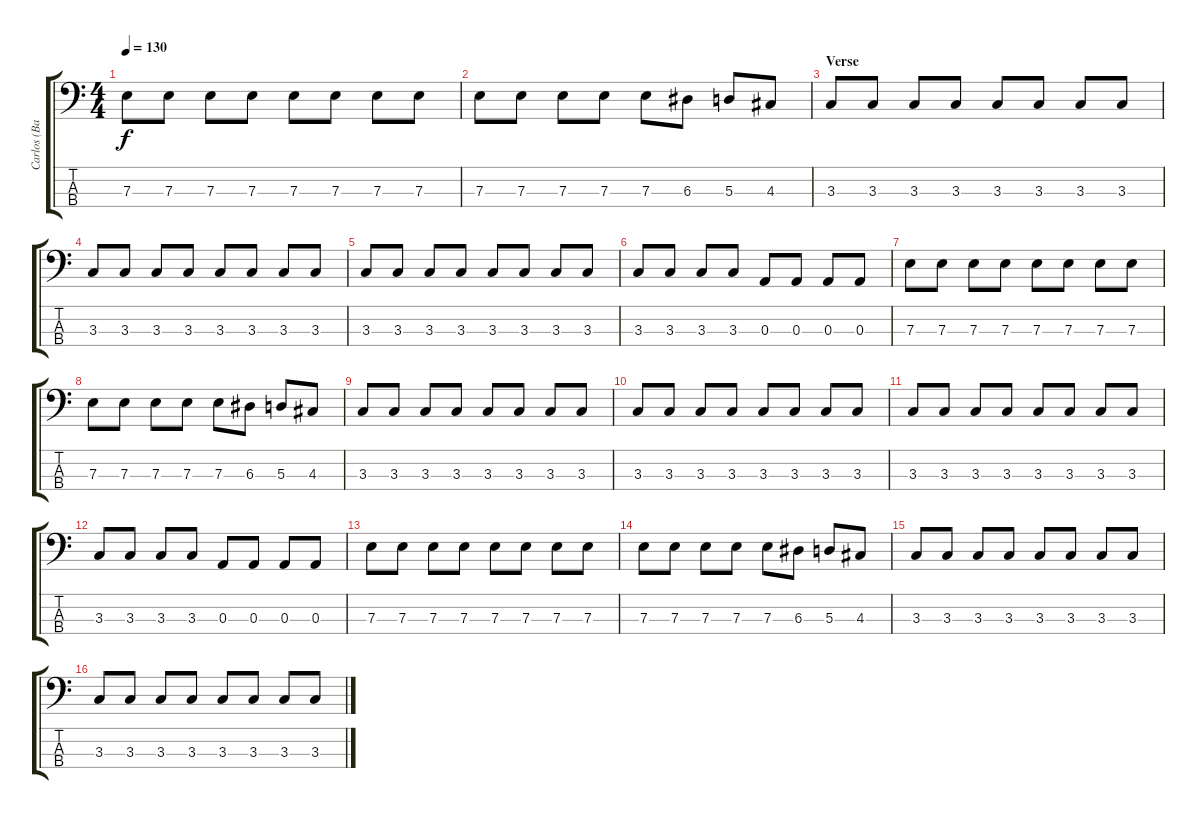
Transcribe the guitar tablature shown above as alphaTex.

\track ("Carlos (Bass)" "Carlos (Ba") {instrument electricbasspick}
\staff {score tabs}
\tuning (G2 D2 A1 D1) {hide}
\ts (4 4)
\tempo 130
\clef f4
\ks c
7.3.8{dy f} 7.3.8 7.3.8 7.3.8 7.3.8 7.3.8 7.3.8 7.3.8 |
7.3.8 7.3.8 7.3.8 7.3.8 7.3.8 6.3.8 5.3.8 4.3.8 |
\section ("" "Verse")
3.3.8 3.3.8 3.3.8 3.3.8 3.3.8 3.3.8 3.3.8 3.3.8 |
3.3.8 3.3.8 3.3.8 3.3.8 3.3.8 3.3.8 3.3.8 3.3.8 |
3.3.8 3.3.8 3.3.8 3.3.8 3.3.8 3.3.8 3.3.8 3.3.8 |
3.3.8 3.3.8 3.3.8 3.3.8 0.3.8 0.3.8 0.3.8 0.3.8 |
7.3.8 7.3.8 7.3.8 7.3.8 7.3.8 7.3.8 7.3.8 7.3.8 |
7.3.8 7.3.8 7.3.8 7.3.8 7.3.8 6.3.8 5.3.8 4.3.8 |
3.3.8 3.3.8 3.3.8 3.3.8 3.3.8 3.3.8 3.3.8 3.3.8 |
3.3.8 3.3.8 3.3.8 3.3.8 3.3.8 3.3.8 3.3.8 3.3.8 |
3.3.8 3.3.8 3.3.8 3.3.8 3.3.8 3.3.8 3.3.8 3.3.8 |
3.3.8 3.3.8 3.3.8 3.3.8 0.3.8 0.3.8 0.3.8 0.3.8 |
7.3.8 7.3.8 7.3.8 7.3.8 7.3.8 7.3.8 7.3.8 7.3.8 |
7.3.8 7.3.8 7.3.8 7.3.8 7.3.8 6.3.8 5.3.8 4.3.8 |
3.3.8 3.3.8 3.3.8 3.3.8 3.3.8 3.3.8 3.3.8 3.3.8 |
3.3.8 3.3.8 3.3.8 3.3.8 3.3.8 3.3.8 3.3.8 3.3.8
